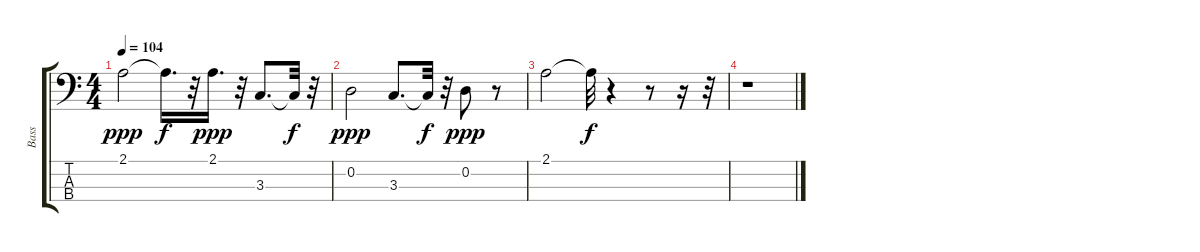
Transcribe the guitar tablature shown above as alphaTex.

\track ("Bass" "Bass") {instrument acousticbass}
\staff {score tabs}
\tuning (G2 D2 A1 E1) {hide}
\ts (4 4)
\tempo 104
\clef f4
\ks c
2.1.2{dy ppp} 2.1{t}.16{d dy f} r.32 2.1.16{d dy ppp} r.32 3.3.8{d} 3.3{t}.32{dy f} r.32 |
0.2.2{dy ppp} 3.3.8{d} 3.3{t}.32{dy f} r.32 0.2.8{dy ppp} r.8 |
2.1.2 2.1{t}.32{dy f} r.4 r.8 r.16 r.32 |
r.1
